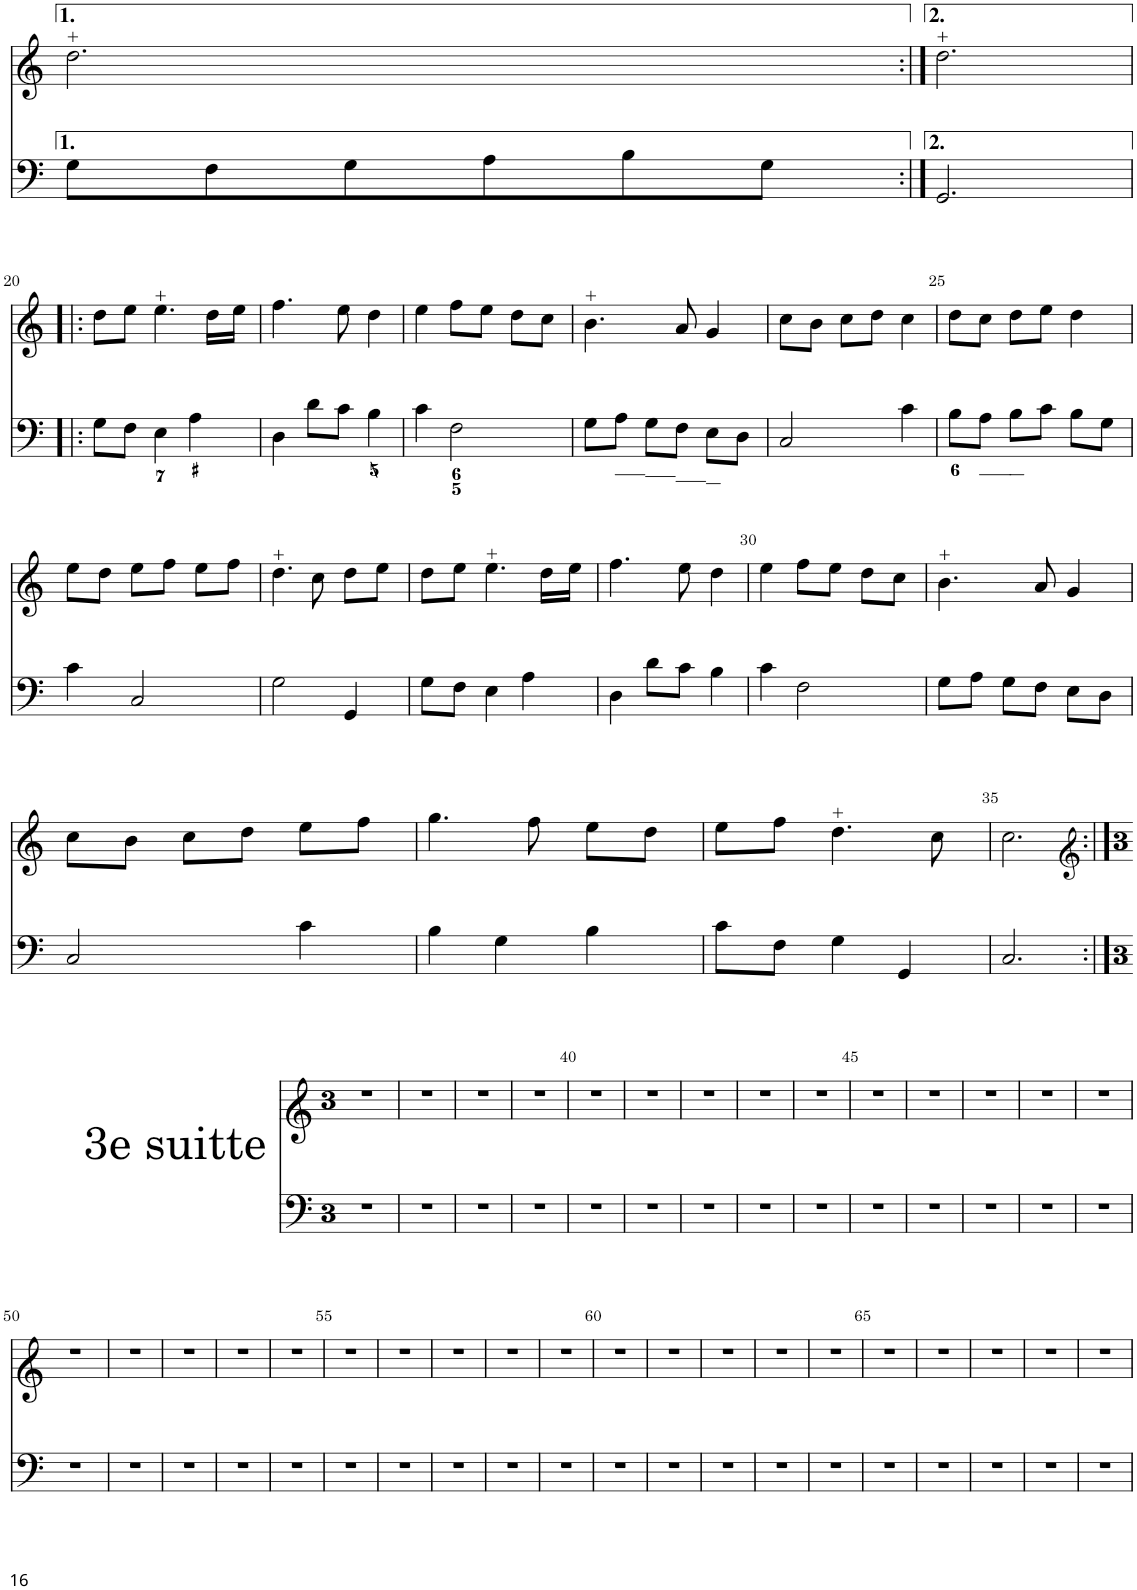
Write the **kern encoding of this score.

**kern	**kern
*part2	*part1
*staff2	*staff1
*I"Violoncello	*I"Flute
*I'Vc	*I'Fl
!!LO:PB:g=z
*clefF4	*clefG2
*k[]	*k[]
*M3/4	*M3/4
=18	=18
8G\L	2.dd\
8F\	.
8G\	.
8A\	.
8B\	.
8G\J	.
=19:|!	=19:|!
2.GG/	2.dd\
!!LO:LB:g=z
=20!|:	=20!|:
8G\L	8dd\L
8F\J	8ee\J
4E\	4.ee\
4A\	.
.	16dd\LL
.	16ee\JJ
=21	=21
4D\	4.ff\
8d\L	.
8c\J	8ee\
4B\	4dd\
=22	=22
4c\	4ee\
2F\	8ff\L
.	8ee\J
.	8dd\L
.	8cc\J
=23	=23
8G\L	4.b\
8A\J	.
8G\L	.
8F\J	8a/
8E\L	4g/
8D\J	.
=24	=24
2C/	8cc\L
.	8b\J
.	8cc\L
.	8dd\J
4c\	4cc\
=25	=25
8B\L	8dd\L
8A\J	8cc\J
8B\L	8dd\L
8c\J	8ee\J
8B\L	4dd\
8G\J	.
!!LO:LB:g=z
=26	=26
4c\	8ee\L
.	8dd\J
2C/	8ee\L
.	8ff\J
.	8ee\L
.	8ff\J
=27	=27
2G\	4.dd\
.	8cc\
4GG/	8dd\L
.	8ee\J
=28	=28
8G\L	8dd\L
8F\J	8ee\J
4E\	4.ee\
4A\	.
.	16dd\LL
.	16ee\JJ
=29	=29
4D\	4.ff\
8d\L	.
8c\J	8ee\
4B\	4dd\
=30	=30
4c\	4ee\
2F\	8ff\L
.	8ee\J
.	8dd\L
.	8cc\J
=31	=31
8G\L	4.b\
8A\J	.
8G\L	.
8F\J	8a/
8E\L	4g/
8D\J	.
!!LO:LB:g=z
=32	=32
2C/	8cc\L
.	8b\J
.	8cc\L
.	8dd\J
4c\	8ee\L
.	8ff\J
=33	=33
4B\	4.gg\
4G\	.
.	8ff\
4B\	8ee\L
.	8dd\J
=34	=34
8c\L	8ee\L
8F\J	8ff\J
4G\	4.dd\
4GG/	.
.	8cc\
=35	=35
2.C/	2.cc\
!!LO:LB:g=z
=36:|!	=36:|!
*	*clefG1
*M3/4	*M3/4
!	!LO:TX:b:t=3e suitte
2.r	2.r
=37	=37
2.r	2.r
=38	=38
2.r	2.r
=39	=39
2.r	2.r
=40	=40
2.r	2.r
=41	=41
2.r	2.r
=42	=42
2.r	2.r
=43	=43
2.r	2.r
=44	=44
2.r	2.r
=45	=45
2.r	2.r
=46	=46
2.r	2.r
=47	=47
2.r	2.r
=48	=48
2.r	2.r
=49	=49
2.r	2.r
!!LO:LB:g=z
=50	=50
2.r	2.r
=51	=51
2.r	2.r
=52	=52
2.r	2.r
=53	=53
2.r	2.r
=54	=54
2.r	2.r
=55	=55
2.r	2.r
=56	=56
2.r	2.r
=57	=57
2.r	2.r
=58	=58
2.r	2.r
=59	=59
2.r	2.r
=60	=60
2.r	2.r
=61	=61
2.r	2.r
=62	=62
2.r	2.r
=63	=63
2.r	2.r
=64	=64
2.r	2.r
=65	=65
2.r	2.r
=66	=66
2.r	2.r
=67	=67
2.r	2.r
=68	=68
2.r	2.r
=69	=69
2.r	2.r
=	=
*-	*-
